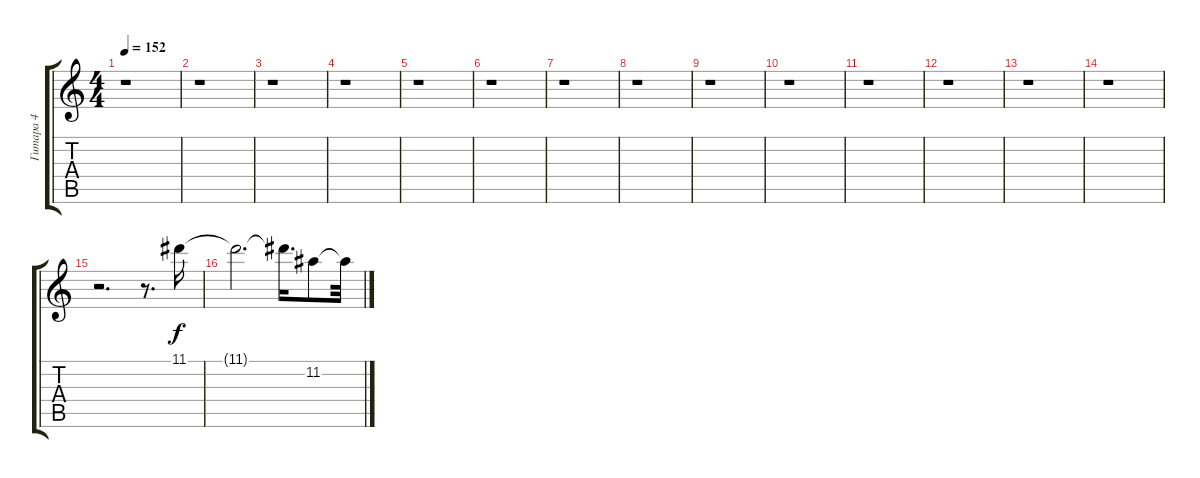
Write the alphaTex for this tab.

\track ("Гитара 4" "Гитара 4") {instrument distortionguitar}
\staff {score tabs}
\tuning (E4 B3 G3 D3 A2 E2) {hide}
\ts (4 4)
\tempo 152
\clef g2
\ks c
r.1{dy f} |
r.1 |
r.1 |
r.1 |
r.1 |
r.1 |
r.1 |
r.1 |
r.1 |
r.1 |
r.1 |
r.1 |
r.1 |
r.1 |
r.2{d} r.8{d} 11.1.16 |
11.1{t}.2{d} 11.1{t}.16{d} 11.2.8 11.2{t}.32
